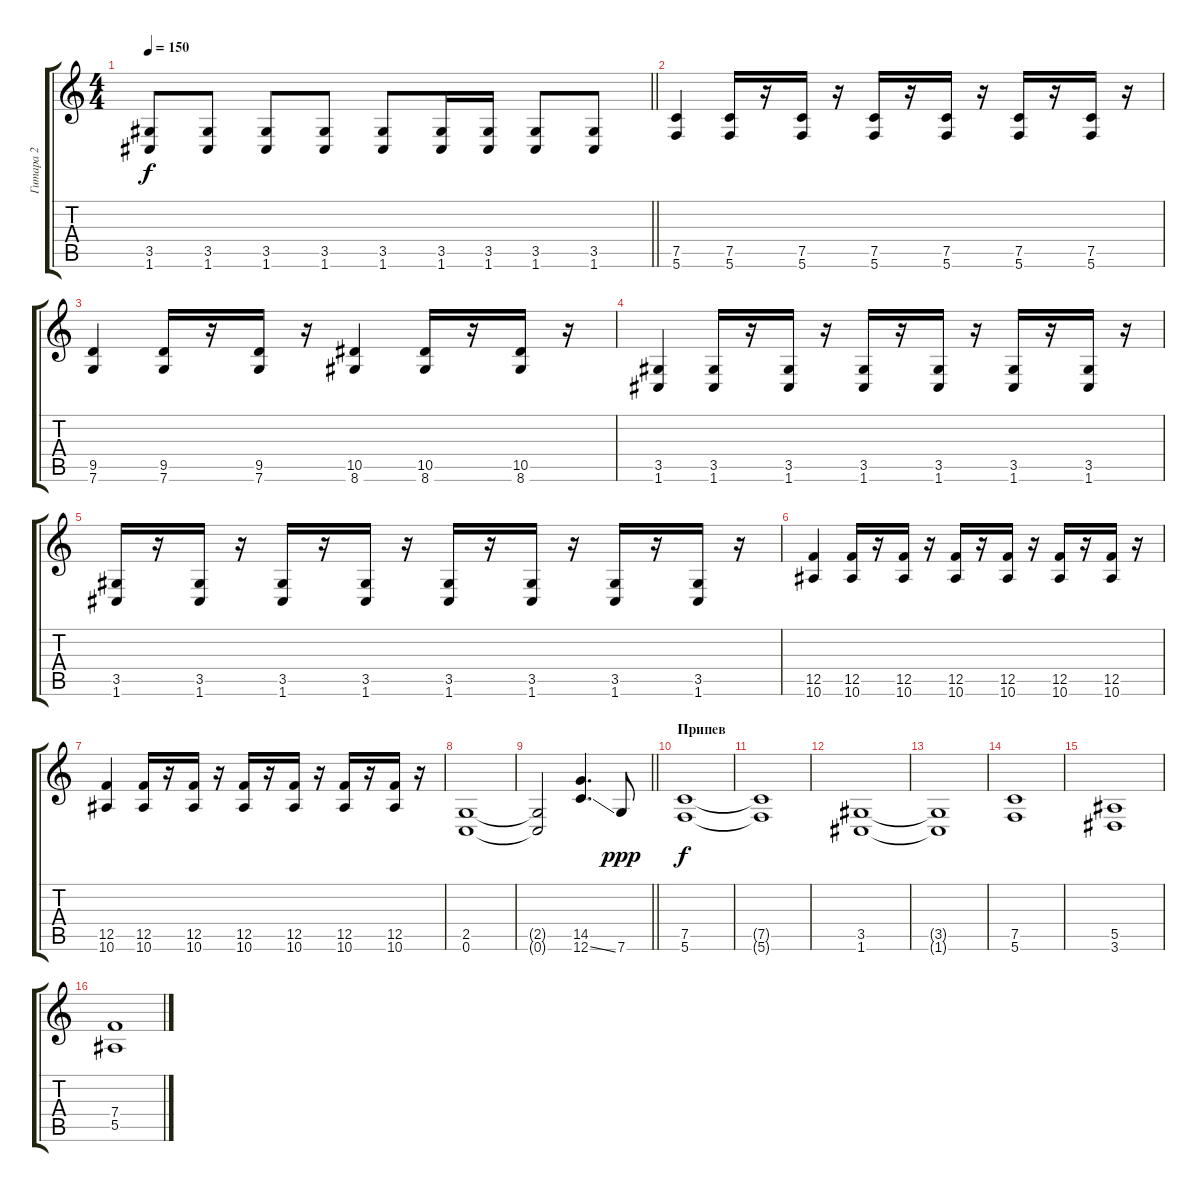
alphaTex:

\track ("Гитара 2" "Гитара 2") {instrument distortionguitar}
\staff {score tabs}
\tuning (C4 G3 Eb3 Bb2 F2 C2) {hide}
\ts (4 4)
\tempo 150
\clef g2
\barLineRight lightlight
\ks c
(3.5 1.6).8{dy f} (3.5 1.6).8 (3.5 1.6).8 (3.5 1.6).8 (3.5 1.6).8 (3.5 1.6).16 (3.5 1.6).16 (3.5 1.6).8 (3.5 1.6).8 |
\section ("" "")
(7.5 5.6).4 (7.5 5.6).16 r.16 (7.5 5.6).16 r.16 (7.5 5.6).16 r.16 (7.5 5.6).16 r.16 (7.5 5.6).16 r.16 (7.5 5.6).16 r.16 |
(9.5 7.6).4 (9.5 7.6).16 r.16 (9.5 7.6).16 r.16 (10.5 8.6).4 (10.5 8.6).16 r.16 (10.5 8.6).16 r.16 |
(3.5 1.6).4 (3.5 1.6).16 r.16 (3.5 1.6).16 r.16 (3.5 1.6).16 r.16 (3.5 1.6).16 r.16 (3.5 1.6).16 r.16 (3.5 1.6).16 r.16 |
(3.5 1.6).16 r.16 (3.5 1.6).16 r.16 (3.5 1.6).16 r.16 (3.5 1.6).16 r.16 (3.5 1.6).16 r.16 (3.5 1.6).16 r.16 (3.5 1.6).16 r.16 (3.5 1.6).16 r.16 |
(12.5 10.6).4 (12.5 10.6).16 r.16 (12.5 10.6).16 r.16 (12.5 10.6).16 r.16 (12.5 10.6).16 r.16 (12.5 10.6).16 r.16 (12.5 10.6).16 r.16 |
(12.5 10.6).4 (12.5 10.6).16 r.16 (12.5 10.6).16 r.16 (12.5 10.6).16 r.16 (12.5 10.6).16 r.16 (12.5 10.6).16 r.16 (12.5 10.6).16 r.16 |
(2.5 0.6).1 |
\barLineRight lightlight
(2.5{t} 0.6{t}).2 (14.5 12.6{ss}).4{d} 7.6.8{dy ppp} |
\section ("" "Припев")
(7.5 5.6).1{dy f} |
(7.5{t} 5.6{t}).1 |
(3.5 1.6).1 |
(3.5{t} 1.6{t}).1 |
(7.5 5.6).1 |
(5.5 3.6).1 |
(7.4 5.5).1
